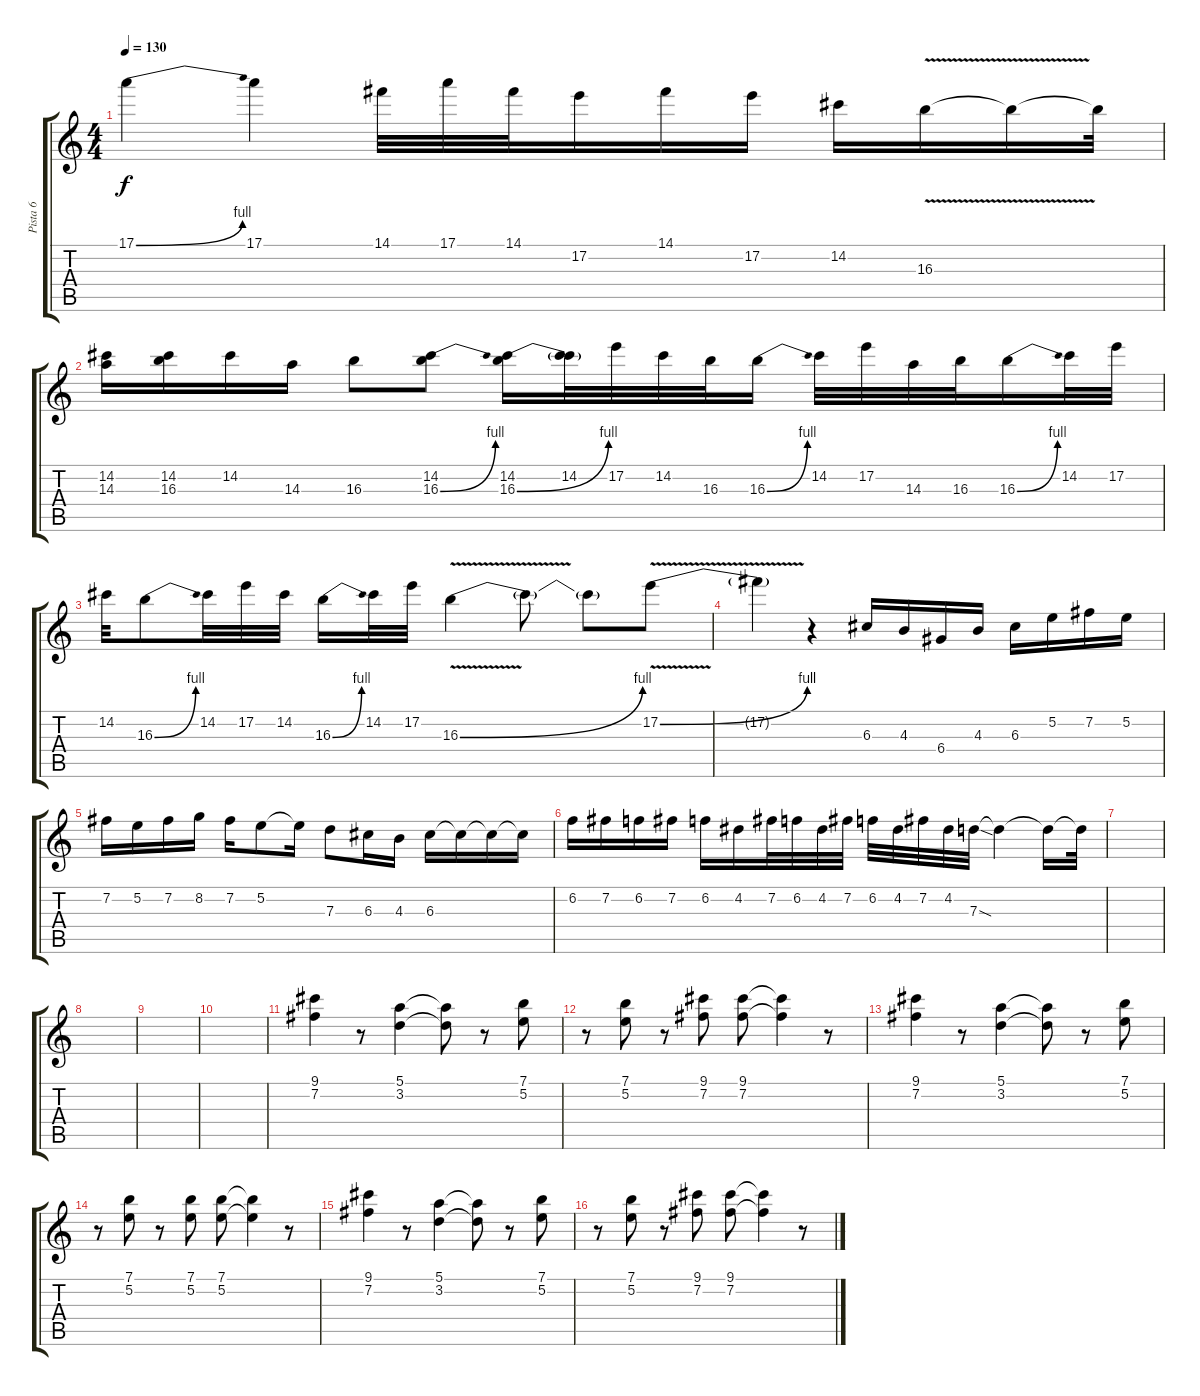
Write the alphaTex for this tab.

\track ("Pista 6" "Pista 6") {instrument overdrivenguitar}
\staff {score tabs}
\tuning (E4 B3 G3 D3 A2 E2) {hide}
\ts (4 4)
\tempo 130
\clef g2
\ks c
17.1{be (bend 0 0 60 4)}.4{dy f} 17.1.4 14.1.32 17.1.32 14.1.32 17.2.16 14.1.16 17.2.16 14.2.16 16.3{v}.16 16.3{t}.16 16.3{t}.32 |
(14.2 14.3).16 (14.2 16.3).16 14.2.16 14.3.16 16.3.8 (14.2 16.3{be (bend 0 0 60 4)}).8 (14.2 16.3{be (bend 0 0 60 4)}).16 (14.2 16.3{t}).32 17.2.32 14.2.32 16.3.32 16.3{be (bend 0 0 60 4)}.16 14.2.32 17.2.32 14.3.32 16.3.32 16.3{be (bend 0 0 60 4)}.16 14.2.32 17.2.32 |
14.2.32 16.3{be (bend 0 0 60 4)}.8 14.2.32 17.2.32 14.2.32 16.3{be (bend 0 0 60 4)}.16 14.2.32 17.2.32 16.3{be (bend 0 0 60 4) v}.4 16.3{t}.8 16.3{t}.8 17.2{be (bend 0 0 60 4) v}.8 |
17.2{t}.4 r.4 6.3.16 4.3.16 6.4.16 4.3.16 6.3.16 5.2.16 7.2.16 5.2.16 |
7.2.16 5.2.16 7.2.16 8.2.16 7.2.16 5.2.8 5.2{t}.16 7.3.8 6.3.16 4.3.16 6.3.16 6.3{t}.16 6.3{t}.16 6.3{t}.16 |
6.2.16 7.2.16 6.2.16 7.2.16 6.2.16 4.2.16 7.2.32 6.2.32 4.2.32 7.2.32 6.2.32 4.2.32 7.2.32 4.2.32 7.3{sod}.32 7.3{t}.4 7.3{t}.16 7.3{t}.32 |
|
|
|
|
(9.1 7.2).4 r.8 (5.1 3.2).4 (5.1{t} 3.2{t}).8 r.8 (7.1 5.2).8 |
r.8 (7.1 5.2).8 r.8 (9.1 7.2).8 (9.1 7.2).8 (9.1{t} 7.2{t}).4 r.8 |
(9.1 7.2).4 r.8 (5.1 3.2).4 (5.1{t} 3.2{t}).8 r.8 (7.1 5.2).8 |
r.8 (7.1 5.2).8 r.8 (7.1 5.2).8 (7.1 5.2).8 (7.1{t} 5.2{t}).4 r.8 |
(9.1 7.2).4 r.8 (5.1 3.2).4 (5.1{t} 3.2{t}).8 r.8 (7.1 5.2).8 |
r.8 (7.1 5.2).8 r.8 (9.1 7.2).8 (9.1 7.2).8 (9.1{t} 7.2{t}).4 r.8
